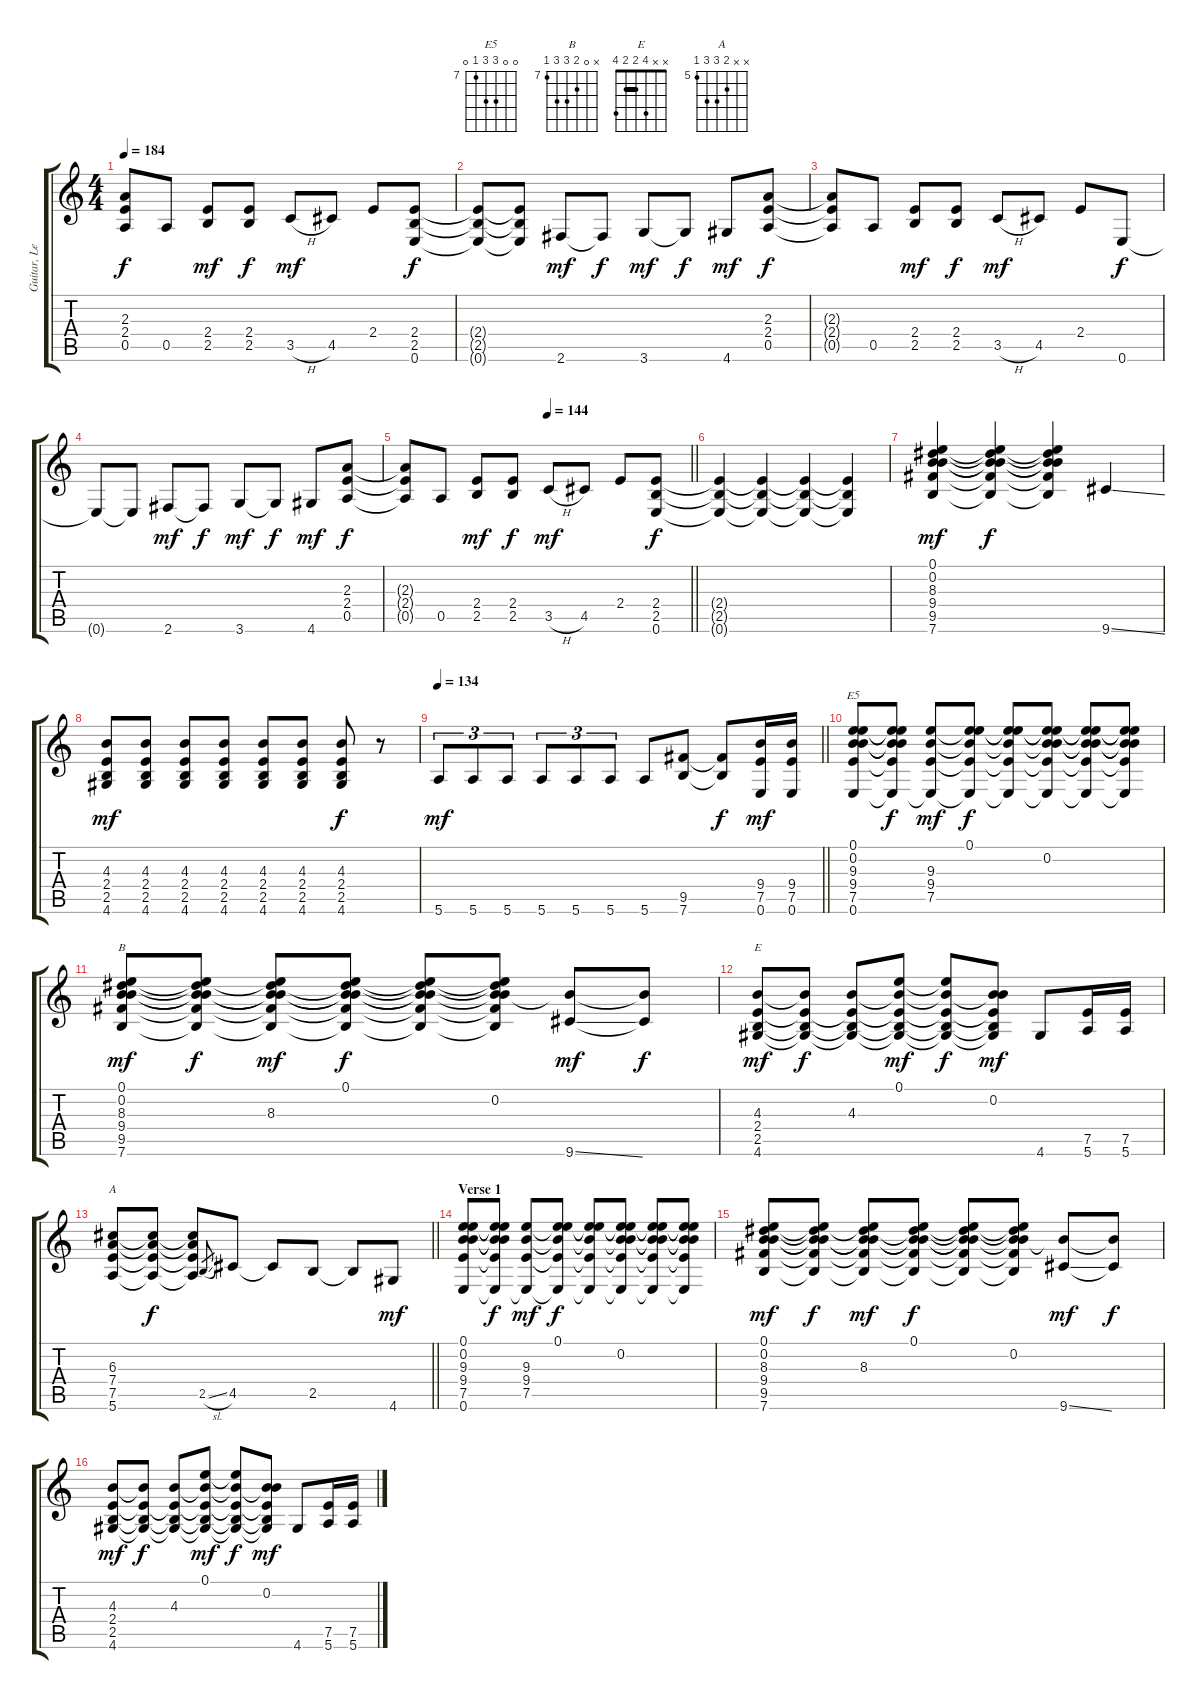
\track ("Guitar, Lead" "Guitar, Le") {instrument overdrivenguitar}
\staff {score tabs}
\tuning (E4 B3 G3 D3 A2 E2) {hide}
\chord ("E5" 0 0 9 9 7 0) {firstfret 7}
\chord ("B" x 0 8 9 9 7) {firstfret 7}
\chord ("E" x x 4 2 2 4) {barre 2}
\chord ("A" x x 6 7 7 5) {firstfret 5}
\ts (4 4)
\tempo 184
\clef g2
\ks c
(2.3{t} 2.4{t} 0.5{t}).8{dy f} 0.5.8 (2.4 2.5).8{dy mf} (2.4 2.5).8{dy f} 3.5{h}.8{dy mf} 4.5.8 2.4.8 (2.4 2.5 0.6).8{dy f} |
(2.4{t} 2.5{t} 0.6{t}).8 (2.4{t} 2.5{t} 0.6{t}).8 2.6.8{dy mf} 2.6{t}.8{dy f} 3.6.8{dy mf} 3.6{t}.8{dy f} 4.6.8{dy mf} (2.3 2.4 0.5).8{dy f} |
(2.3{t} 2.4{t} 0.5{t}).8 0.5.8 (2.4 2.5).8{dy mf} (2.4 2.5).8{dy f} 3.5{h}.8{dy mf} 4.5.8 2.4.8 0.6.8{dy f} |
0.6{t}.8 0.6{t}.8 2.6.8{dy mf} 2.6{t}.8{dy f} 3.6.8{dy mf} 3.6{t}.8{dy f} 4.6.8{dy mf} (2.3 2.4 0.5).8{dy f} |
\tempo (144 0.5)
\barLineRight lightlight
(2.3{t} 2.4{t} 0.5{t}).8 0.5.8 (2.4 2.5).8{dy mf} (2.4 2.5).8{dy f} 3.5{h}.8{dy mf} 4.5.8 2.4.8 (2.4 2.5 0.6).8{dy f} |
(2.4{t} 2.5{t} 0.6{t}).4 (2.4{t} 2.5{t} 0.6{t}).4 (2.4{t} 2.5{t} 0.6{t}).4 (2.4{t} 2.5{t} 0.6{t}).4 |
(0.1 0.2 8.3 9.4 9.5 7.6).4{dy mf} (0.1{t} 0.2{t} 8.3{t} 9.4{t} 9.5{t} 7.6{t}).4{dy f} (0.1{t} 0.2{t} 8.3{t} 9.4{t} 9.5{t} 7.6{t}).4 9.6{ss}.4 |
(4.3 2.4 2.5 4.6).8{dy mf} (4.3 2.4 2.5 4.6).8 (4.3 2.4 2.5 4.6).8 (4.3 2.4 2.5 4.6).8 (4.3 2.4 2.5 4.6).8 (4.3 2.4 2.5 4.6).8 (4.3 2.4 2.5 4.6).8{dy f} r.8 |
\tempo 134
\barLineRight lightlight
5.6.8{tu (3 2) dy mf} 5.6.8{tu (3 2)} 5.6.8{tu (3 2)} 5.6.8{tu (3 2)} 5.6.8{tu (3 2)} 5.6.8{tu (3 2)} 5.6.8 (9.5 7.6).8 (9.5{t} 7.6{t}).8{dy f} (9.4 7.5 0.6).16{dy mf} (9.4 7.5 0.6).16 |
(0.1 0.2 9.3 9.4 7.5 0.6).8{ch "E5"} (0.1{t} 0.2{t} 9.3{t} 9.4{t} 7.5{t} 0.6{t}).8{dy f} (9.3 9.4 7.5 0.6{t}).8{dy mf} (0.1 9.3{t} 9.4{t} 7.5{t} 0.6{t}).8{dy f} (0.1{t} 9.3{t} 9.4{t} 7.5{t} 0.6{t}).8 (0.1{t} 0.2 9.3{t} 9.4{t} 7.5{t} 0.6{t}).8 (0.1{t} 0.2{t} 9.3{t} 9.4{t} 7.5{t} 0.6{t}).8 (0.1{t} 0.2{t} 9.3{t} 9.4{t} 7.5{t} 0.6{t}).8 |
(0.1 0.2 8.3 9.4 9.5 7.6).8{ch "B" dy mf} (0.1{t} 0.2{t} 8.3{t} 9.4{t} 9.5{t} 7.6{t}).8{dy f} (0.1{t} 0.2{t} 8.3 9.4{t} 9.5{t} 7.6{t}).8{dy mf} (0.1 0.2{t} 8.3{t} 9.4{t} 9.5{t} 7.6{t}).8{dy f} (0.1{t} 0.2{t} 8.3{t} 9.4{t} 9.5{t} 7.6{t}).8 (0.1{t} 0.2 8.3{t} 9.4{t} 9.5{t} 7.6{t}).8 (0.2{t} 9.6{ss}).8{dy mf} (0.2{t} 9.6{t}).8{dy f} |
(4.3 2.4 2.5 4.6).8{ch "E" dy mf} (4.3{t} 2.4{t} 2.5{t} 4.6{t}).8{dy f} (4.3 2.4{t} 2.5{t} 4.6{t}).8 (0.1 4.3{t} 2.4{t} 2.5{t} 4.6{t}).8{dy mf} (0.1{t} 4.3{t} 2.4{t} 2.5{t} 4.6{t}).8{dy f} (0.2 4.3{t} 2.4{t} 2.5{t} 4.6{t}).8{dy mf} 4.6.8 (7.5 5.6).16 (7.5 5.6).16 |
\barLineRight lightlight
(6.3 7.4 7.5 5.6).8{ch "A"} (6.3{t} 7.4{t} 7.5{t} 5.6{t}).8{dy f} (6.3{t} 7.4{t} 7.5{t} 5.6{t}).8 2.5{sl}.8{gr} 4.5.8 4.5{t}.8 2.5.8 2.5{t}.8 4.6.8{dy mf} |
\section ("" "Verse 1")
(0.1 0.2 9.3 9.4 7.5 0.6).8 (0.1{t} 0.2{t} 9.3{t} 9.4{t} 7.5{t} 0.6{t}).8{dy f} (9.3 9.4 7.5 0.6{t}).8{dy mf} (0.1 9.3{t} 9.4{t} 7.5{t} 0.6{t}).8{dy f} (0.1{t} 9.3{t} 9.4{t} 7.5{t} 0.6{t}).8 (0.1{t} 0.2 9.3{t} 9.4{t} 7.5{t} 0.6{t}).8 (0.1{t} 0.2{t} 9.3{t} 9.4{t} 7.5{t} 0.6{t}).8 (0.1{t} 0.2{t} 9.3{t} 9.4{t} 7.5{t} 0.6{t}).8 |
(0.1 0.2 8.3 9.4 9.5 7.6).8{dy mf} (0.1{t} 0.2{t} 8.3{t} 9.4{t} 9.5{t} 7.6{t}).8{dy f} (0.1{t} 0.2{t} 8.3 9.4{t} 9.5{t} 7.6{t}).8{dy mf} (0.1 0.2{t} 8.3{t} 9.4{t} 9.5{t} 7.6{t}).8{dy f} (0.1{t} 0.2{t} 8.3{t} 9.4{t} 9.5{t} 7.6{t}).8 (0.1{t} 0.2 8.3{t} 9.4{t} 9.5{t} 7.6{t}).8 (0.2{t} 9.6{ss}).8{dy mf} (0.2{t} 9.6{t}).8{dy f} |
(4.3 2.4 2.5 4.6).8{dy mf} (4.3{t} 2.4{t} 2.5{t} 4.6{t}).8{dy f} (4.3 2.4{t} 2.5{t} 4.6{t}).8 (0.1 4.3{t} 2.4{t} 2.5{t} 4.6{t}).8{dy mf} (0.1{t} 4.3{t} 2.4{t} 2.5{t} 4.6{t}).8{dy f} (0.2 4.3{t} 2.4{t} 2.5{t} 4.6{t}).8{dy mf} 4.6.8 (7.5 5.6).16 (7.5 5.6).16
